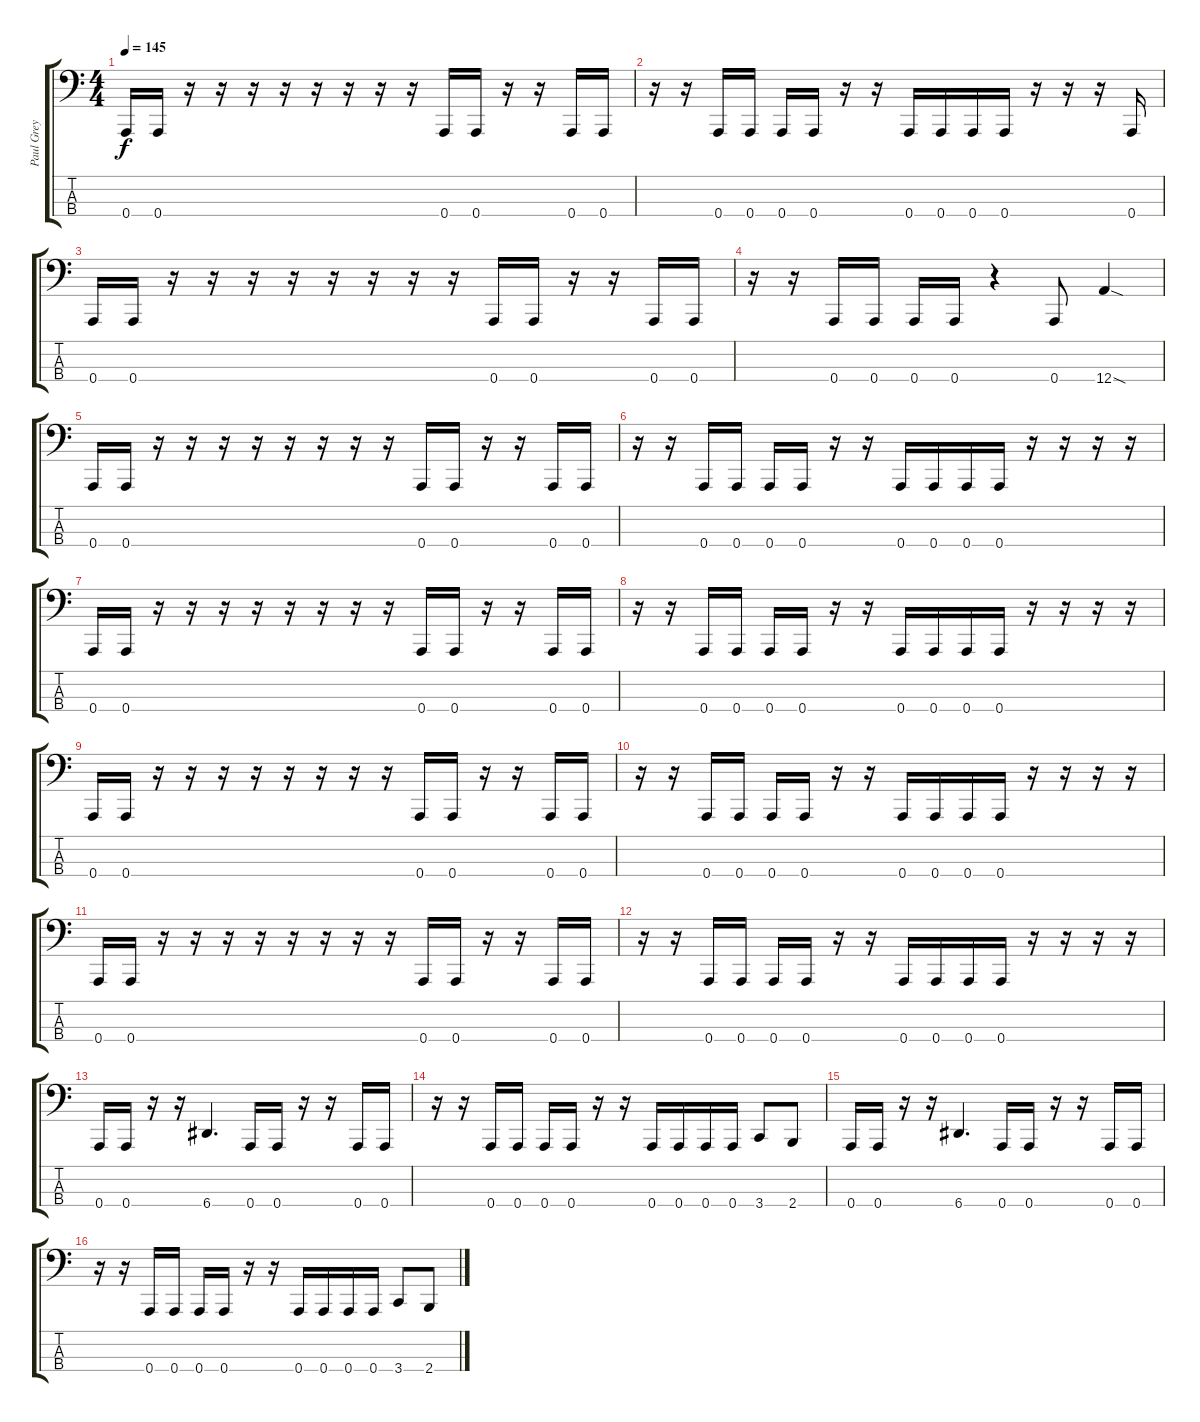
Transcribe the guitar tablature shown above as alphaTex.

\track ("Paul Grey" "Paul Grey") {instrument electricbassfinger}
\staff {score tabs}
\tuning (D2 A1 E1 A0) {hide}
\ts (4 4)
\tempo 145
\clef f4
\ks c
0.4.16{dy f} 0.4.16 r.16 r.16 r.16 r.16 r.16 r.16 r.16 r.16 0.4.16 0.4.16 r.16 r.16 0.4.16 0.4.16 |
r.16 r.16 0.4.16 0.4.16 0.4.16 0.4.16 r.16 r.16 0.4.16 0.4.16 0.4.16 0.4.16 r.16 r.16 r.16 0.4.16 |
0.4.16 0.4.16 r.16 r.16 r.16 r.16 r.16 r.16 r.16 r.16 0.4.16 0.4.16 r.16 r.16 0.4.16 0.4.16 |
r.16 r.16 0.4.16 0.4.16 0.4.16 0.4.16 r.4 0.4.8 12.4{sod}.4 |
0.4.16 0.4.16 r.16 r.16 r.16 r.16 r.16 r.16 r.16 r.16 0.4.16 0.4.16 r.16 r.16 0.4.16 0.4.16 |
r.16 r.16 0.4.16 0.4.16 0.4.16 0.4.16 r.16 r.16 0.4.16 0.4.16 0.4.16 0.4.16 r.16 r.16 r.16 r.16 |
0.4.16 0.4.16 r.16 r.16 r.16 r.16 r.16 r.16 r.16 r.16 0.4.16 0.4.16 r.16 r.16 0.4.16 0.4.16 |
r.16 r.16 0.4.16 0.4.16 0.4.16 0.4.16 r.16 r.16 0.4.16 0.4.16 0.4.16 0.4.16 r.16 r.16 r.16 r.16 |
0.4.16 0.4.16 r.16 r.16 r.16 r.16 r.16 r.16 r.16 r.16 0.4.16 0.4.16 r.16 r.16 0.4.16 0.4.16 |
r.16 r.16 0.4.16 0.4.16 0.4.16 0.4.16 r.16 r.16 0.4.16 0.4.16 0.4.16 0.4.16 r.16 r.16 r.16 r.16 |
0.4.16 0.4.16 r.16 r.16 r.16 r.16 r.16 r.16 r.16 r.16 0.4.16 0.4.16 r.16 r.16 0.4.16 0.4.16 |
r.16 r.16 0.4.16 0.4.16 0.4.16 0.4.16 r.16 r.16 0.4.16 0.4.16 0.4.16 0.4.16 r.16 r.16 r.16 r.16 |
0.4.16 0.4.16 r.16 r.16 6.4.4{d} 0.4.16 0.4.16 r.16 r.16 0.4.16 0.4.16 |
r.16 r.16 0.4.16 0.4.16 0.4.16 0.4.16 r.16 r.16 0.4.16 0.4.16 0.4.16 0.4.16 3.4.8 2.4.8 |
0.4.16 0.4.16 r.16 r.16 6.4.4{d} 0.4.16 0.4.16 r.16 r.16 0.4.16 0.4.16 |
r.16 r.16 0.4.16 0.4.16 0.4.16 0.4.16 r.16 r.16 0.4.16 0.4.16 0.4.16 0.4.16 3.4.8 2.4.8
